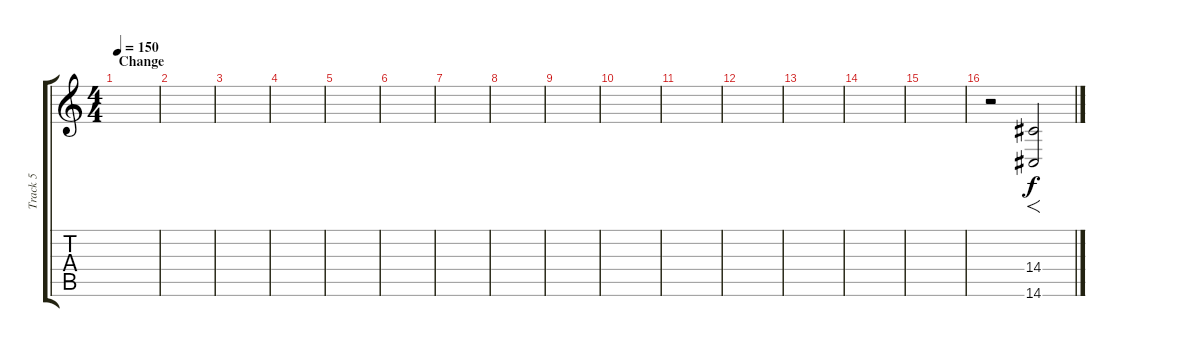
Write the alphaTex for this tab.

\track ("Track 5" "Track 5") {instrument stringensemble1}
\staff {score tabs}
\tuning (Db4 Ab3 E3 B2 Gb2 B1) {hide}
\ts (4 4)
\section ("" "Change")
\tempo 150
\clef g2
\ks c
|
|
|
|
|
|
|
|
|
|
|
|
|
|
|
r.2{volume 16} (14.4 14.6).2{f}
